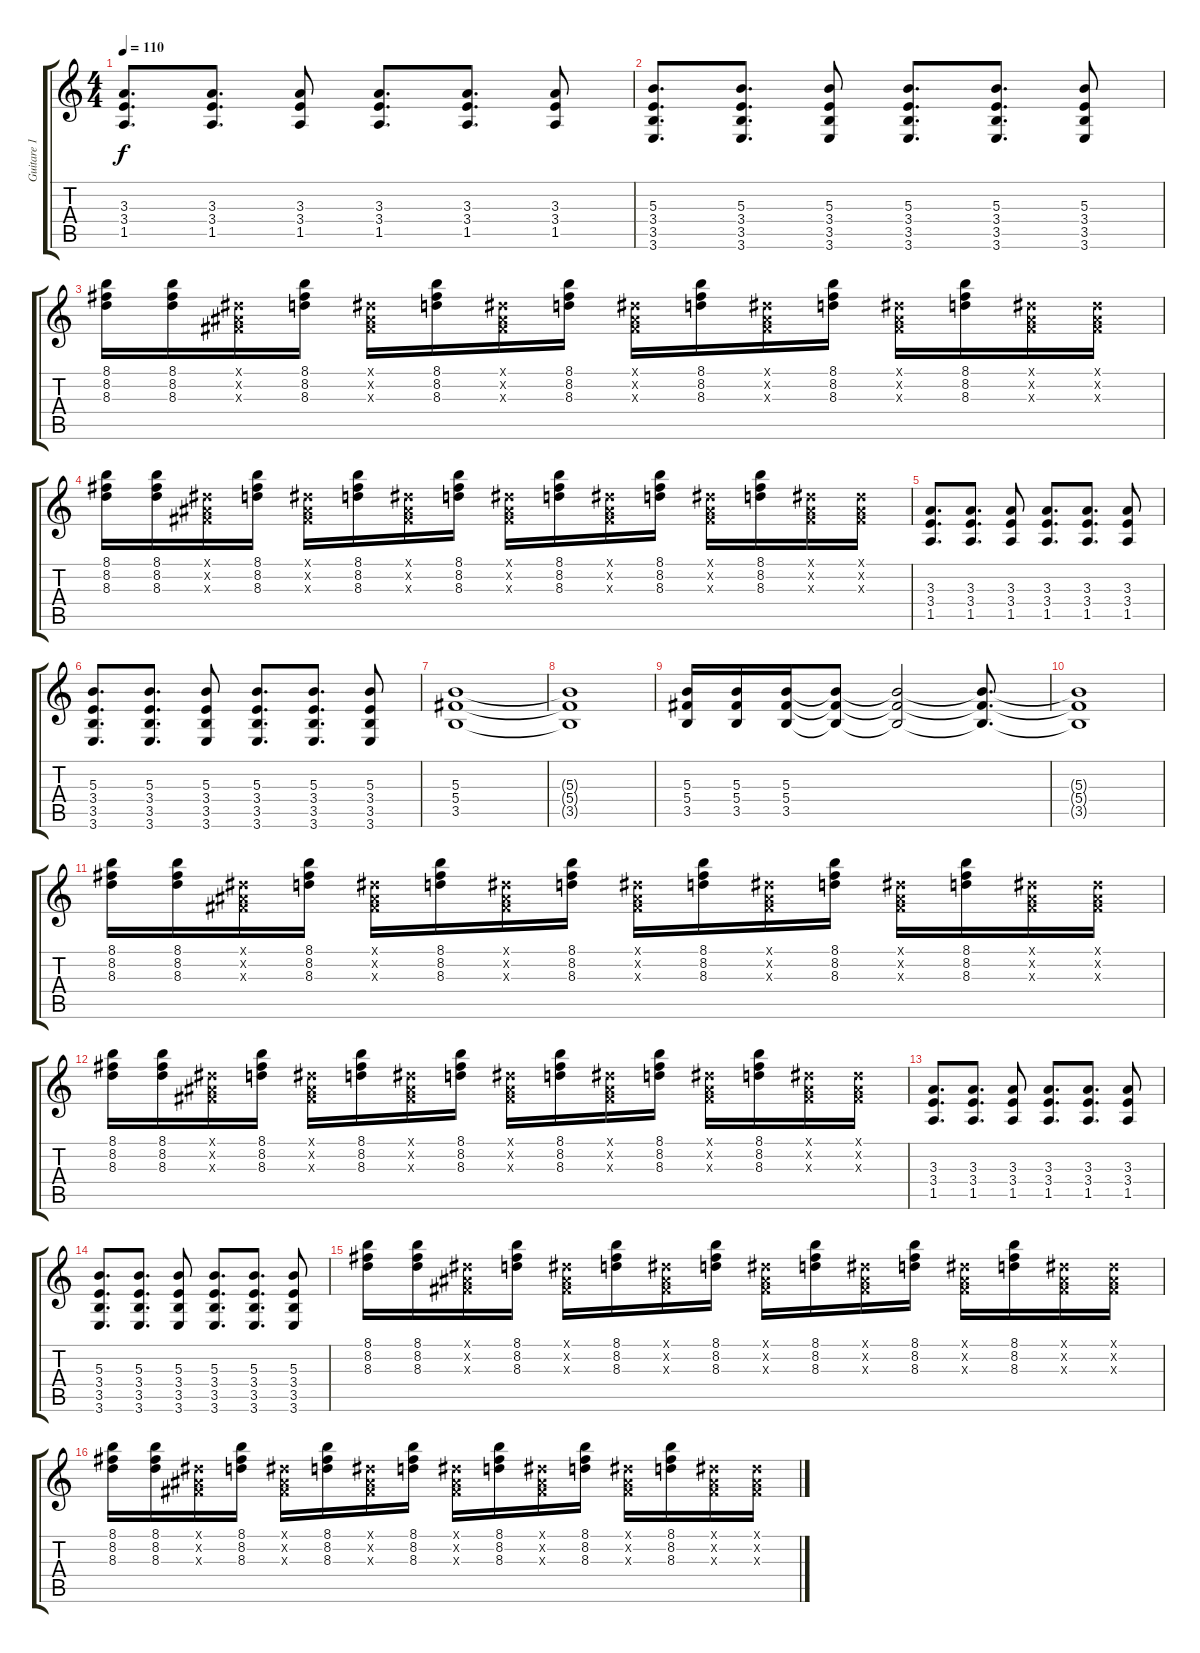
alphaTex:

\track ("Guitare 1" "Guitare 1") {instrument distortionguitar}
\staff {score tabs}
\tuning (Eb4 Bb3 Gb3 Db3 Ab2 Db2) {hide}
\ts (4 4)
\tempo 110
\clef g2
\ks c
(3.3 3.4 1.5).8{d dy f} (3.3 3.4 1.5).8{d} (3.3 3.4 1.5).8 (3.3 3.4 1.5).8{d} (3.3 3.4 1.5).8{d} (3.3 3.4 1.5).8 |
(5.3 3.4 3.5 3.6).8{d} (5.3 3.4 3.5 3.6).8{d} (5.3 3.4 3.5 3.6).8 (5.3 3.4 3.5 3.6).8{d} (5.3 3.4 3.5 3.6).8{d} (5.3 3.4 3.5 3.6).8 |
(8.1 8.2 8.3).16 (8.1 8.2 8.3).16 (0.1{x} 0.2{x} 0.3{x}).16 (8.1 8.2 8.3).16 (0.1{x} 0.2{x} 0.3{x}).16 (8.1 8.2 8.3).16 (0.1{x} 0.2{x} 0.3{x}).16 (8.1 8.2 8.3).16 (0.1{x} 0.2{x} 0.3{x}).16 (8.1 8.2 8.3).16 (0.1{x} 0.2{x} 0.3{x}).16 (8.1 8.2 8.3).16 (0.1{x} 0.2{x} 0.3{x}).16 (8.1 8.2 8.3).16 (0.1{x} 0.2{x} 0.3{x}).16 (0.1{x} 0.2{x} 0.3{x}).16 |
(8.1 8.2 8.3).16 (8.1 8.2 8.3).16 (0.1{x} 0.2{x} 0.3{x}).16 (8.1 8.2 8.3).16 (0.1{x} 0.2{x} 0.3{x}).16 (8.1 8.2 8.3).16 (0.1{x} 0.2{x} 0.3{x}).16 (8.1 8.2 8.3).16 (0.1{x} 0.2{x} 0.3{x}).16 (8.1 8.2 8.3).16 (0.1{x} 0.2{x} 0.3{x}).16 (8.1 8.2 8.3).16 (0.1{x} 0.2{x} 0.3{x}).16 (8.1 8.2 8.3).16 (0.1{x} 0.2{x} 0.3{x}).16 (0.1{x} 0.2{x} 0.3{x}).16 |
(3.3 3.4 1.5).8{d} (3.3 3.4 1.5).8{d} (3.3 3.4 1.5).8 (3.3 3.4 1.5).8{d} (3.3 3.4 1.5).8{d} (3.3 3.4 1.5).8 |
(5.3 3.4 3.5 3.6).8{d} (5.3 3.4 3.5 3.6).8{d} (5.3 3.4 3.5 3.6).8 (5.3 3.4 3.5 3.6).8{d} (5.3 3.4 3.5 3.6).8{d} (5.3 3.4 3.5 3.6).8 |
(5.3 5.4 3.5).1 |
(5.3{t} 5.4{t} 3.5{t}).1 |
(5.3 5.4 3.5).16 (5.3 5.4 3.5).16 (5.3 5.4 3.5).16 (5.3{t} 5.4{t} 3.5{t}).8 (5.3{t} 5.4{t} 3.5{t}).2 (5.3{t} 5.4{t} 3.5{t}).8{d} |
(5.3{t} 5.4{t} 3.5{t}).1 |
(8.1 8.2 8.3).16 (8.1 8.2 8.3).16 (0.1{x} 0.2{x} 0.3{x}).16 (8.1 8.2 8.3).16 (0.1{x} 0.2{x} 0.3{x}).16 (8.1 8.2 8.3).16 (0.1{x} 0.2{x} 0.3{x}).16 (8.1 8.2 8.3).16 (0.1{x} 0.2{x} 0.3{x}).16 (8.1 8.2 8.3).16 (0.1{x} 0.2{x} 0.3{x}).16 (8.1 8.2 8.3).16 (0.1{x} 0.2{x} 0.3{x}).16 (8.1 8.2 8.3).16 (0.1{x} 0.2{x} 0.3{x}).16 (0.1{x} 0.2{x} 0.3{x}).16 |
(8.1 8.2 8.3).16 (8.1 8.2 8.3).16 (0.1{x} 0.2{x} 0.3{x}).16 (8.1 8.2 8.3).16 (0.1{x} 0.2{x} 0.3{x}).16 (8.1 8.2 8.3).16 (0.1{x} 0.2{x} 0.3{x}).16 (8.1 8.2 8.3).16 (0.1{x} 0.2{x} 0.3{x}).16 (8.1 8.2 8.3).16 (0.1{x} 0.2{x} 0.3{x}).16 (8.1 8.2 8.3).16 (0.1{x} 0.2{x} 0.3{x}).16 (8.1 8.2 8.3).16 (0.1{x} 0.2{x} 0.3{x}).16 (0.1{x} 0.2{x} 0.3{x}).16 |
(3.3 3.4 1.5).8{d} (3.3 3.4 1.5).8{d} (3.3 3.4 1.5).8 (3.3 3.4 1.5).8{d} (3.3 3.4 1.5).8{d} (3.3 3.4 1.5).8 |
(5.3 3.4 3.5 3.6).8{d} (5.3 3.4 3.5 3.6).8{d} (5.3 3.4 3.5 3.6).8 (5.3 3.4 3.5 3.6).8{d} (5.3 3.4 3.5 3.6).8{d} (5.3 3.4 3.5 3.6).8 |
(8.1 8.2 8.3).16 (8.1 8.2 8.3).16 (0.1{x} 0.2{x} 0.3{x}).16 (8.1 8.2 8.3).16 (0.1{x} 0.2{x} 0.3{x}).16 (8.1 8.2 8.3).16 (0.1{x} 0.2{x} 0.3{x}).16 (8.1 8.2 8.3).16 (0.1{x} 0.2{x} 0.3{x}).16 (8.1 8.2 8.3).16 (0.1{x} 0.2{x} 0.3{x}).16 (8.1 8.2 8.3).16 (0.1{x} 0.2{x} 0.3{x}).16 (8.1 8.2 8.3).16 (0.1{x} 0.2{x} 0.3{x}).16 (0.1{x} 0.2{x} 0.3{x}).16 |
(8.1 8.2 8.3).16 (8.1 8.2 8.3).16 (0.1{x} 0.2{x} 0.3{x}).16 (8.1 8.2 8.3).16 (0.1{x} 0.2{x} 0.3{x}).16 (8.1 8.2 8.3).16 (0.1{x} 0.2{x} 0.3{x}).16 (8.1 8.2 8.3).16 (0.1{x} 0.2{x} 0.3{x}).16 (8.1 8.2 8.3).16 (0.1{x} 0.2{x} 0.3{x}).16 (8.1 8.2 8.3).16 (0.1{x} 0.2{x} 0.3{x}).16 (8.1 8.2 8.3).16 (0.1{x} 0.2{x} 0.3{x}).16 (0.1{x} 0.2{x} 0.3{x}).16
